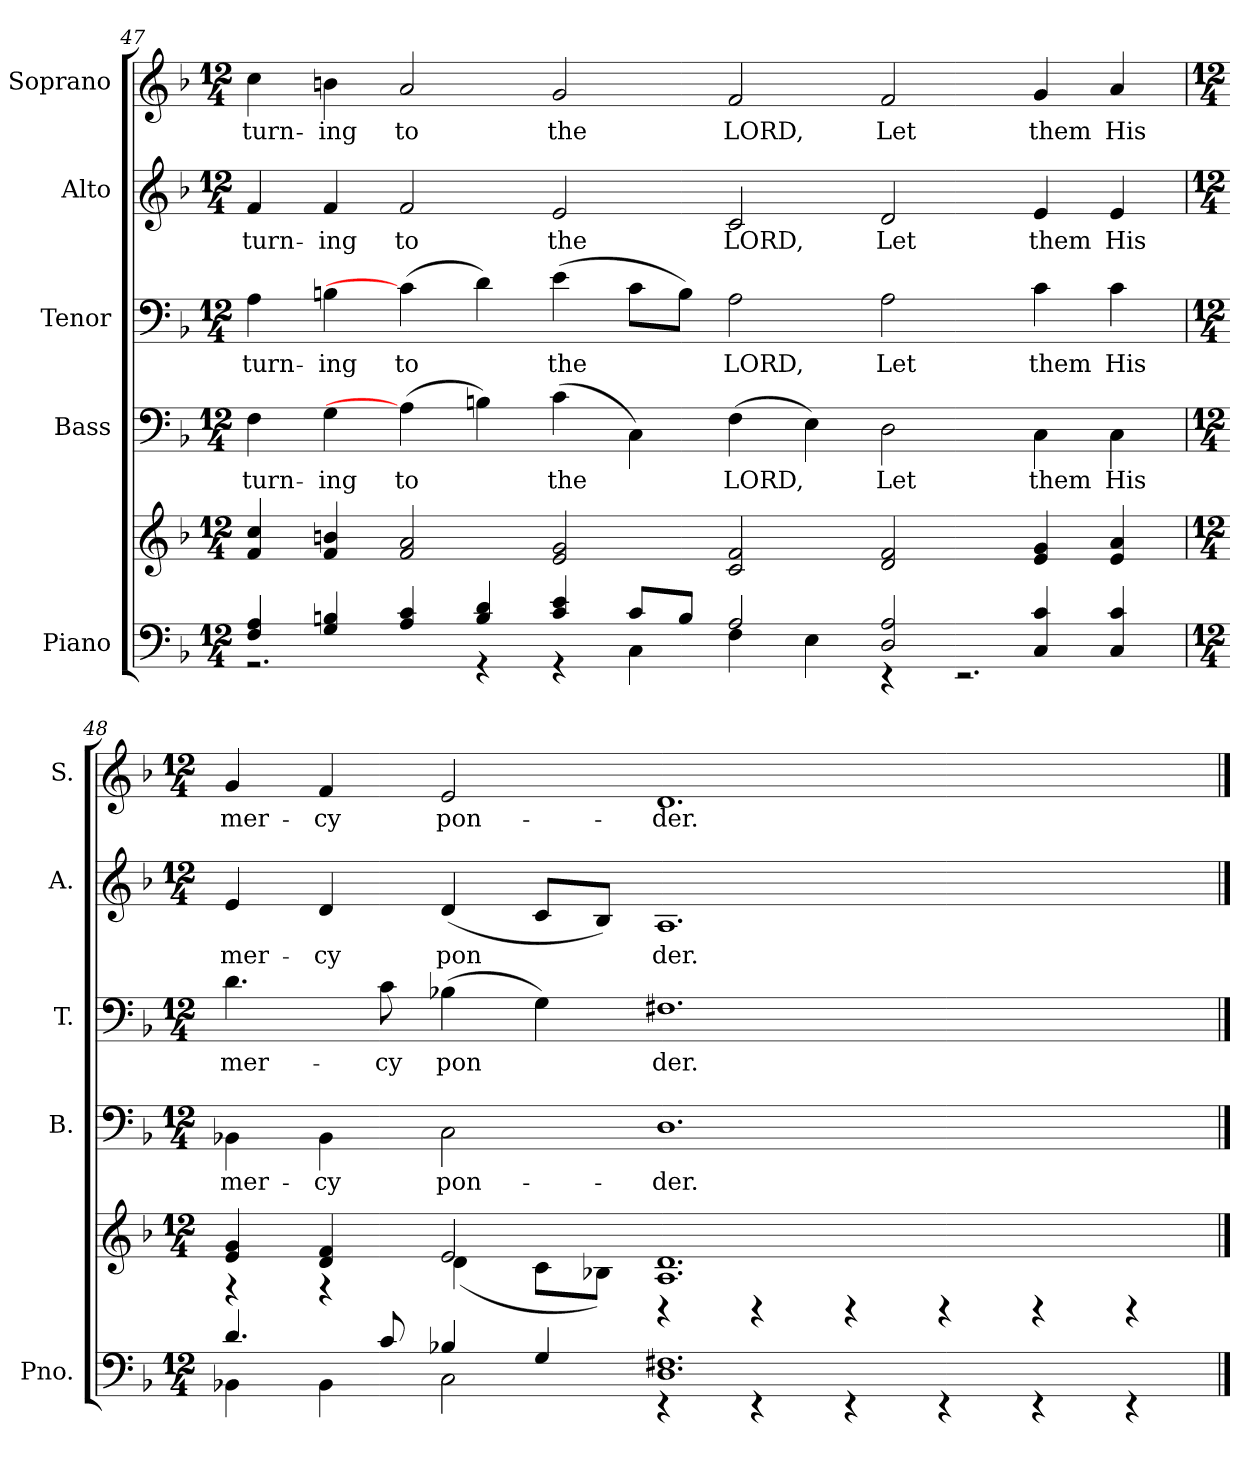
**kern	**kern	**kern	**text	**kern	**text	**kern	**text	**kern	**text
*part5	*part5	*part4	*part4	*part3	*part3	*part2	*part2	*part1	*part1
*staff6	*staff5	*staff4	*staff4	*staff3	*staff3	*staff2	*staff2	*staff1	*staff1
*I"Piano	*	*I"Bass	*	*I"Tenor	*	*I"Alto	*	*I"Soprano	*
*I'Pno.	*	*I'B.	*	*I'T.	*	*I'A.	*	*I'S.	*
!!LO:PB:g=z
*clefF4	*clefG2	*clefF4	*	*clefF4	*	*clefG2	*	*clefG2	*
*k[b-]	*k[b-]	*k[b-]	*	*k[b-]	*	*k[b-]	*	*k[b-]	*
*F:	*F:	*F:	*	*F:	*	*F:	*	*F:	*
*M12/4	*M12/4	*M12/4	*	*M12/4	*	*M12/4	*	*M12/4	*
=47	=47	=47	=47	=47	=47	=47	=47	=47	=47
*^	*	*	*	*	*	*	*	*	*
!	!	!	!	!LO:LY:b:color=#000000	!	!	!	!	!	!
!	!	!	!	!	!	!LO:LY:b:color=#000000	!	!	!	!
!	!	!	!	!	!	!	!	!LO:LY:b:color=#000000	!	!
!	!	!	!	!	!	!	!	!	!	!LO:LY:b:color=#000000
4Fi/ 4Ai	2.r	4fi/ 4cci	4Fi\	turn-	4Ai\	turn-	4fi/	turn-	4cci\	turn-
!	!	!	!	!LO:LY:b:color=#000000	!	!	!	!	!	!
!	!	!	!	!	!	!LO:LY:b:color=#000000	!	!	!	!
!	!	!	!	!	!	!	!	!LO:LY:b:color=#000000	!	!
!	!	!	!	!	!	!	!	!	!	!LO:LY:b:color=#000000
4Gi/ 4Bni	.	4fi/ 4bni	4Gi\	-ing	4Bni\	-ing	4fi/	-ing	4bni\	-ing
!	!	!	!	!LO:LY:b:color=#000000	!	!	!	!	!	!
!	!	!	!	!	!	!LO:LY:b:color=#000000	!	!	!	!
!	!	!	!	!	!	!	!	!LO:LY:b:color=#000000	!	!
!	!	!	!	!	!	!	!	!	!	!LO:LY:b:color=#000000
4Ai/ 4ci	.	2fi/ 2ai	(4Ai\]	to	(4ci\]	to	2fi/	to	2ai/	to
4Bi/ 4di	4r	.	4Bni\)	.	4di\)	.	.	.	.	.
!	!	!	!	!LO:LY:b:color=#000000	!	!	!	!	!	!
!	!	!	!	!	!	!LO:LY:b:color=#000000	!	!	!	!
!	!	!	!	!	!	!	!	!LO:LY:b:color=#000000	!	!
!	!	!	!	!	!	!	!	!	!	!LO:LY:b:color=#000000
4ci/ 4ei	4r	2ei/ 2gi	(4ci\	the	(4ei\	the	2ei/	the	2gi/	the
8ci/L	4Ci\	.	4Ci\)	.	8ci\L	.	.	.	.	.
8Bi/J	.	.	.	.	8Bi\J)	.	.	.	.	.
!	!	!	!	!LO:LY:b:color=#000000	!	!	!	!	!	!
!	!	!	!	!	!	!LO:LY:b:color=#000000	!	!	!	!
!	!	!	!	!	!	!	!	!LO:LY:b:color=#000000	!	!
!	!	!	!	!	!	!	!	!	!	!LO:LY:b:color=#000000
2Ai/	4Fi\	2ci/ 2fi	(4Fi\	LORD,	2Ai\	LORD,	2ci/	LORD,	2fi/	LORD,
.	4Ei\	.	4Ei\)	.	.	.	.	.	.	.
!	!	!	!	!LO:LY:b:color=#000000	!	!	!	!	!	!
!	!	!	!	!	!	!LO:LY:b:color=#000000	!	!	!	!
!	!	!	!	!	!	!	!	!LO:LY:b:color=#000000	!	!
!	!	!	!	!	!	!	!	!	!	!LO:LY:b:color=#000000
2Di/ 2Ai	4r	2di/ 2fi	2Di\	Let	2Ai\	Let	2di/	Let	2fi/	Let
.	2.r	.	.	.	.	.	.	.	.	.
!	!	!	!	!LO:LY:b:color=#000000	!	!	!	!	!	!
!	!	!	!	!	!	!LO:LY:b:color=#000000	!	!	!	!
!	!	!	!	!	!	!	!	!LO:LY:b:color=#000000	!	!
!	!	!	!	!	!	!	!	!	!	!LO:LY:b:color=#000000
4Ci/ 4ci	.	4ei/ 4gi	4Ci\	them	4ci\	them	4ei/	them	4gi/	them
!	!	!	!	!LO:LY:b:color=#000000	!	!	!	!	!	!
!	!	!	!	!	!	!LO:LY:b:color=#000000	!	!	!	!
!	!	!	!	!	!	!	!	!LO:LY:b:color=#000000	!	!
!	!	!	!	!	!	!	!	!	!	!LO:LY:b:color=#000000
4Ci/ 4ci	.	4ei/ 4ai	4Ci\	His	4ci\	His	4ei/	His	4ai/	His
!!LO:PB:g=z
=48	=48	=48	=48	=48	=48	=48	=48	=48	=48	=48
*M12/4	*	*M12/4	*M12/4	*	*M12/4	*	*M12/4	*	*M12/4	*
*	*	*^	*	*	*	*	*	*	*	*
!	!	!	!	!	!LO:LY:b:color=#000000	!	!	!	!	!	!
!	!	!	!	!	!	!	!LO:LY:b:color=#000000	!	!	!	!
!	!	!	!	!	!	!	!	!	!LO:LY:b:color=#000000	!	!
!	!	!	!	!	!	!	!	!	!	!	!LO:LY:b:color=#000000
4.di/	4BB-Xi\	4ei/ 4gi	4r	4BB-Xi\	mer-	4.di\	mer-	4ei/	mer-	4gi/	mer-
!	!	!	!	!	!LO:LY:b:color=#000000	!	!	!	!	!	!
!	!	!	!	!	!	!	!	!	!LO:LY:b:color=#000000	!	!
!	!	!	!	!	!	!	!	!	!	!	!LO:LY:b:color=#000000
.	4BB-i\	4di/ 4fi	4r	4BB-i\	-cy	.	.	4di/	-cy	4fi/	-cy
!	!	!	!	!	!	!	!LO:LY:b:color=#000000	!	!	!	!
8ci/	.	.	.	.	.	8ci\	-cy	.	.	.	.
!	!	!	!	!	!LO:LY:b:color=#000000	!	!	!	!	!	!
!	!	!	!	!	!	!	!LO:LY:b:color=#000000	!	!	!	!
!	!	!	!	!	!	!	!	!	!LO:LY:b:color=#000000	!	!
!	!	!	!	!	!	!	!	!	!	!	!LO:LY:b:color=#000000
4B-Xi/	2Ci\	2ei/	(4di\	2Ci\	pon-	(4B-Xi\	pon	(4di/	pon	2ei/	pon-
4Gi/	.	.	8ci\L	.	.	4Gi\)	.	8ci/L	.	.	.
.	.	.	8B-Xi\J)	.	.	.	.	8B-i/J)	.	.	.
!	!	!	!	!	!LO:LY:b:color=#000000	!	!	!	!	!	!
!	!	!	!	!	!	!	!LO:LY:b:color=#000000	!	!	!	!
!	!	!	!	!	!	!	!	!	!LO:LY:b:color=#000000	!	!
!	!	!	!	!	!	!	!	!	!	!	!LO:LY:b:color=#000000
1.Di 1.F#Xi	4r	1.Ai 1.di	4r	1.Di	-der.	1.F#Xi	der.	1.Ai	der.	1.di	-der.
.	4r	.	4r	.	.	.	.	.	.	.	.
.	4r	.	4r	.	.	.	.	.	.	.	.
.	4r	.	4r	.	.	.	.	.	.	.	.
.	4r	.	4r	.	.	.	.	.	.	.	.
.	4r	.	4r	.	.	.	.	.	.	.	.
*v	*v	*	*	*	*	*	*	*	*	*	*
*	*v	*v	*	*	*	*	*	*	*	*
==	==	==	==	==	==	==	==	==	==
*-	*-	*-	*-	*-	*-	*-	*-	*-	*-
